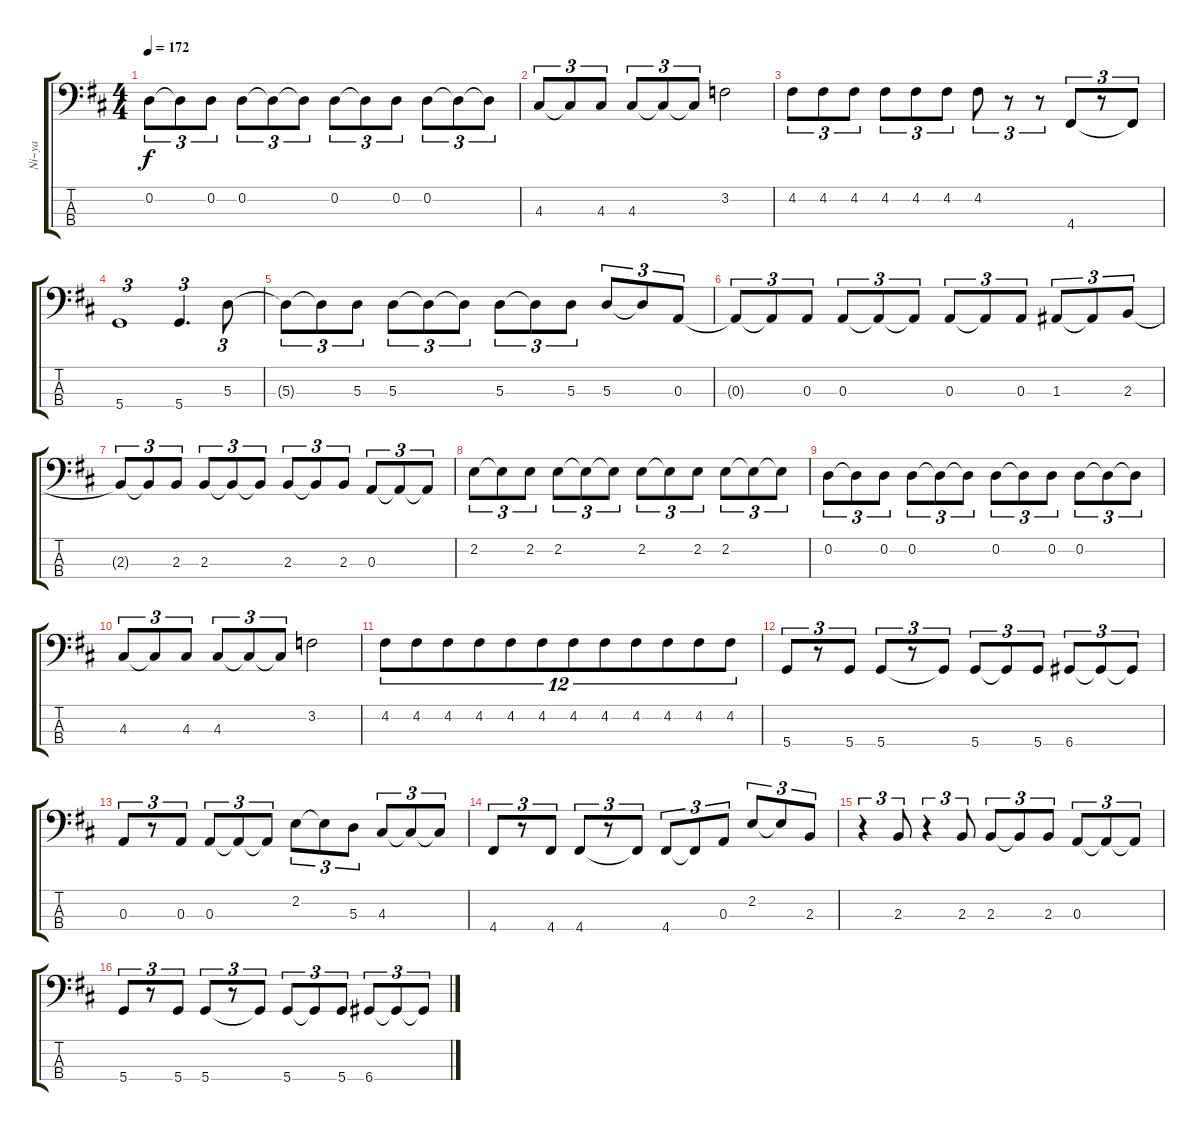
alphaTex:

\track ("Ni~ya" "Ni~ya") {instrument electricbasspick}
\staff {score tabs}
\tuning (G2 D2 A1 D1) {hide}
\ts (4 4)
\tempo 172
\clef f4
\ks bminor
0.2.8{tu (3 2) dy f} 0.2{t}.8{tu (3 2)} 0.2.8{tu (3 2)} 0.2.8{tu (3 2)} 0.2{t}.8{tu (3 2)} 0.2{t}.8{tu (3 2)} 0.2.8{tu (3 2)} 0.2{t}.8{tu (3 2)} 0.2.8{tu (3 2)} 0.2.8{tu (3 2)} 0.2{t}.8{tu (3 2)} 0.2{t}.8{tu (3 2)} |
4.3.8{tu (3 2)} 4.3{t}.8{tu (3 2)} 4.3.8{tu (3 2)} 4.3.8{tu (3 2)} 4.3{t}.8{tu (3 2)} 4.3{t}.8{tu (3 2)} 3.2.2 |
4.2.8{tu (3 2)} 4.2.8{tu (3 2)} 4.2.8{tu (3 2)} 4.2.8{tu (3 2)} 4.2.8{tu (3 2)} 4.2.8{tu (3 2)} 4.2.8{tu (3 2)} r.8{tu (3 2)} r.8{tu (3 2)} 4.4.8{tu (3 2)} r.8{tu (3 2)} 4.4{t}.8{tu (3 2)} |
5.4.1{tu (3 2)} 5.4.4{d tu (3 2)} 5.3.8{tu (3 2)} |
5.3{t}.8{tu (3 2)} 5.3{t}.8{tu (3 2)} 5.3.8{tu (3 2)} 5.3.8{tu (3 2)} 5.3{t}.8{tu (3 2)} 5.3{t}.8{tu (3 2)} 5.3.8{tu (3 2)} 5.3{t}.8{tu (3 2)} 5.3.8{tu (3 2)} 5.3.8{tu (3 2)} 5.3{t}.8{tu (3 2)} 0.3.8{tu (3 2)} |
0.3{t}.8{tu (3 2)} 0.3{t}.8{tu (3 2)} 0.3.8{tu (3 2)} 0.3.8{tu (3 2)} 0.3{t}.8{tu (3 2)} 0.3{t}.8{tu (3 2)} 0.3.8{tu (3 2)} 0.3{t}.8{tu (3 2)} 0.3.8{tu (3 2)} 1.3.8{tu (3 2)} 1.3{t}.8{tu (3 2)} 2.3.8{tu (3 2)} |
2.3{t}.8{tu (3 2)} 2.3{t}.8{tu (3 2)} 2.3.8{tu (3 2)} 2.3.8{tu (3 2)} 2.3{t}.8{tu (3 2)} 2.3{t}.8{tu (3 2)} 2.3.8{tu (3 2)} 2.3{t}.8{tu (3 2)} 2.3.8{tu (3 2)} 0.3.8{tu (3 2)} 0.3{t}.8{tu (3 2)} 0.3{t}.8{tu (3 2)} |
2.2.8{tu (3 2)} 2.2{t}.8{tu (3 2)} 2.2.8{tu (3 2)} 2.2.8{tu (3 2)} 2.2{t}.8{tu (3 2)} 2.2{t}.8{tu (3 2)} 2.2.8{tu (3 2)} 2.2{t}.8{tu (3 2)} 2.2.8{tu (3 2)} 2.2.8{tu (3 2)} 2.2{t}.8{tu (3 2)} 2.2{t}.8{tu (3 2)} |
0.2.8{tu (3 2)} 0.2{t}.8{tu (3 2)} 0.2.8{tu (3 2)} 0.2.8{tu (3 2)} 0.2{t}.8{tu (3 2)} 0.2{t}.8{tu (3 2)} 0.2.8{tu (3 2)} 0.2{t}.8{tu (3 2)} 0.2.8{tu (3 2)} 0.2.8{tu (3 2)} 0.2{t}.8{tu (3 2)} 0.2{t}.8{tu (3 2)} |
4.3.8{tu (3 2)} 4.3{t}.8{tu (3 2)} 4.3.8{tu (3 2)} 4.3.8{tu (3 2)} 4.3{t}.8{tu (3 2)} 4.3{t}.8{tu (3 2)} 3.2.2 |
4.2.8{tu (12 8)} 4.2.8{tu (12 8)} 4.2.8{tu (12 8)} 4.2.8{tu (12 8)} 4.2.8{tu (12 8)} 4.2.8{tu (12 8)} 4.2.8{tu (12 8)} 4.2.8{tu (12 8)} 4.2.8{tu (12 8)} 4.2.8{tu (12 8)} 4.2.8{tu (12 8)} 4.2.8{tu (12 8)} |
5.4.8{tu (3 2)} r.8{tu (3 2)} 5.4.8{tu (3 2)} 5.4.8{tu (3 2)} r.8{tu (3 2)} 5.4{t}.8{tu (3 2)} 5.4.8{tu (3 2)} 5.4{t}.8{tu (3 2)} 5.4.8{tu (3 2)} 6.4.8{tu (3 2)} 6.4{t}.8{tu (3 2)} 6.4{t}.8{tu (3 2)} |
0.3.8{tu (3 2)} r.8{tu (3 2)} 0.3.8{tu (3 2)} 0.3.8{tu (3 2)} 0.3{t}.8{tu (3 2)} 0.3{t}.8{tu (3 2)} 2.2.8{tu (3 2)} 2.2{t}.8{tu (3 2)} 5.3.8{tu (3 2)} 4.3.8{tu (3 2)} 4.3{t}.8{tu (3 2)} 4.3{t}.8{tu (3 2)} |
4.4.8{tu (3 2)} r.8{tu (3 2)} 4.4.8{tu (3 2)} 4.4.8{tu (3 2)} r.8{tu (3 2)} 4.4{t}.8{tu (3 2)} 4.4.8{tu (3 2)} 4.4{t}.8{tu (3 2)} 0.3.8{tu (3 2)} 2.2.8{tu (3 2)} 2.2{t}.8{tu (3 2)} 2.3.8{tu (3 2)} |
r.4{tu (3 2)} 2.3.8{tu (3 2)} r.4{tu (3 2)} 2.3.8{tu (3 2)} 2.3.8{tu (3 2)} 2.3{t}.8{tu (3 2)} 2.3.8{tu (3 2)} 0.3.8{tu (3 2)} 0.3{t}.8{tu (3 2)} 0.3{t}.8{tu (3 2)} |
5.4.8{tu (3 2)} r.8{tu (3 2)} 5.4.8{tu (3 2)} 5.4.8{tu (3 2)} r.8{tu (3 2)} 5.4{t}.8{tu (3 2)} 5.4.8{tu (3 2)} 5.4{t}.8{tu (3 2)} 5.4.8{tu (3 2)} 6.4.8{tu (3 2)} 6.4{t}.8{tu (3 2)} 6.4{t}.8{tu (3 2)}
